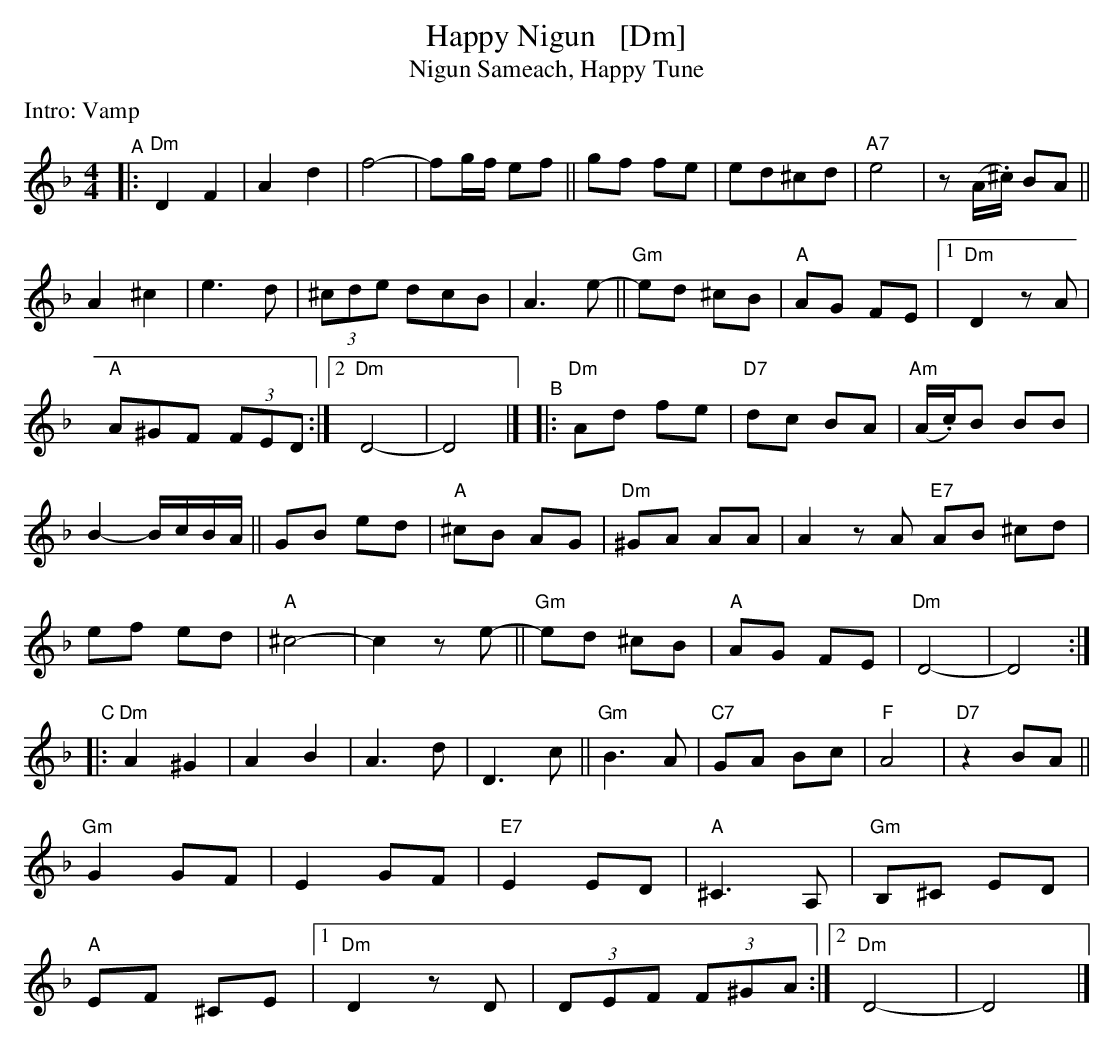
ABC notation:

X:1
T: Happy Nigun   [Dm]
T: Nigun Sameach, Happy Tune
C:
M: 4/4
L: 1/8
P: Intro: Vamp
K: Dm
"^A"|:\
"Dm"D2 F2 | A2 d2 | f4- | fg/f/ ef || gf fe | ed^cd | "A7"e4 | z(A/.^c/) BA || A2^c2 |
e3d | (3 ^cde dcB | A3 e- || "Gm"ed ^cB | "A"AG FE |[1 "Dm"D2 zA | "A"A^GF (3FED :|[2 "Dm"D4- | D4 |]
"^B"|:\
"Dm"Ad fe | "D7"dc BA | "Am"(A/.c/)B BB | B2-B/c/B/A/ || GB ed | "A"^cB AG | "Dm"^GA AA | A2 zA
"E7"AB ^cd | ef ed | "A"^c4- | c2 ze- || "Gm"ed ^cB | "A"AG FE | "Dm"D4- | D4 :|
"^C"|:\
"Dm"A2 ^G2 | A2 B2 | A3d | D3 c || "Gm"B3 A | "C7"GA Bc | "F"A4 | "D7"z2 BA || "Gm"G2 GF | E2 GF |
"E7"E2 ED | "A"^C3 A, | "Gm"B,^C ED | "A"EF ^CE |[1 "Dm"D2 zD | (3DEF (3F^GA :|[2 "Dm"D4- | D4 |]
